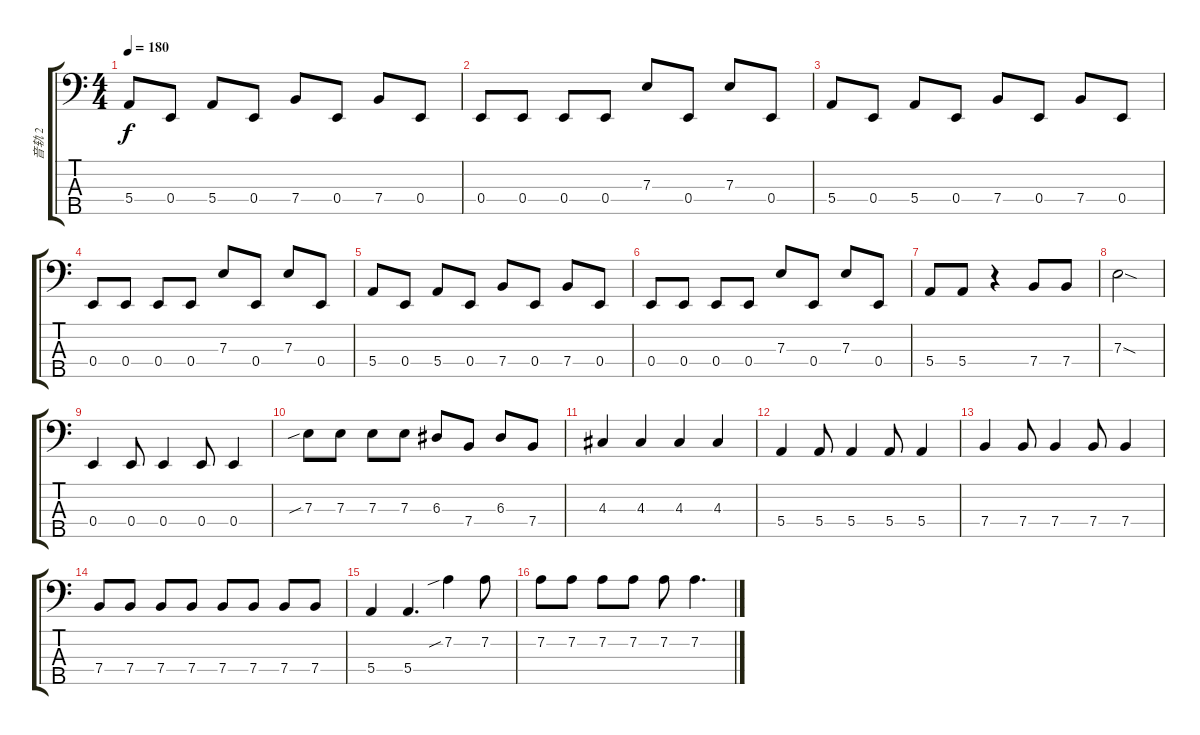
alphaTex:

\track ("音轨 2" "音轨 2") {instrument electricbassfinger}
\staff {score tabs}
\tuning (G2 D2 A1 E1 B0) {hide}
\ts (4 4)
\tempo 180
\clef f4
\ks c
5.4.8{dy f} 0.4.8 5.4.8 0.4.8 7.4.8 0.4.8 7.4.8 0.4.8 |
0.4.8 0.4.8 0.4.8 0.4.8 7.3.8 0.4.8 7.3.8 0.4.8 |
5.4.8 0.4.8 5.4.8 0.4.8 7.4.8 0.4.8 7.4.8 0.4.8 |
0.4.8 0.4.8 0.4.8 0.4.8 7.3.8 0.4.8 7.3.8 0.4.8 |
5.4.8 0.4.8 5.4.8 0.4.8 7.4.8 0.4.8 7.4.8 0.4.8 |
0.4.8 0.4.8 0.4.8 0.4.8 7.3.8 0.4.8 7.3.8 0.4.8 |
5.4.8 5.4.8 r.4 7.4.8 7.4.8 |
7.3{sod}.2 |
0.4.4 0.4.8 0.4.4 0.4.8 0.4.4 |
7.3{sib}.8 7.3.8 7.3.8 7.3.8 6.3.8 7.4.8 6.3.8 7.4.8 |
4.3.4 4.3.4 4.3.4 4.3.4 |
5.4.4 5.4.8 5.4.4 5.4.8 5.4.4 |
7.4.4 7.4.8 7.4.4 7.4.8 7.4.4 |
7.4.8 7.4.8 7.4.8 7.4.8 7.4.8 7.4.8 7.4.8 7.4.8 |
5.4.4 5.4.4{d} 7.2{sib}.4 7.2.8 |
7.2.8 7.2.8 7.2.8 7.2.8 7.2.8 7.2.4{d}
